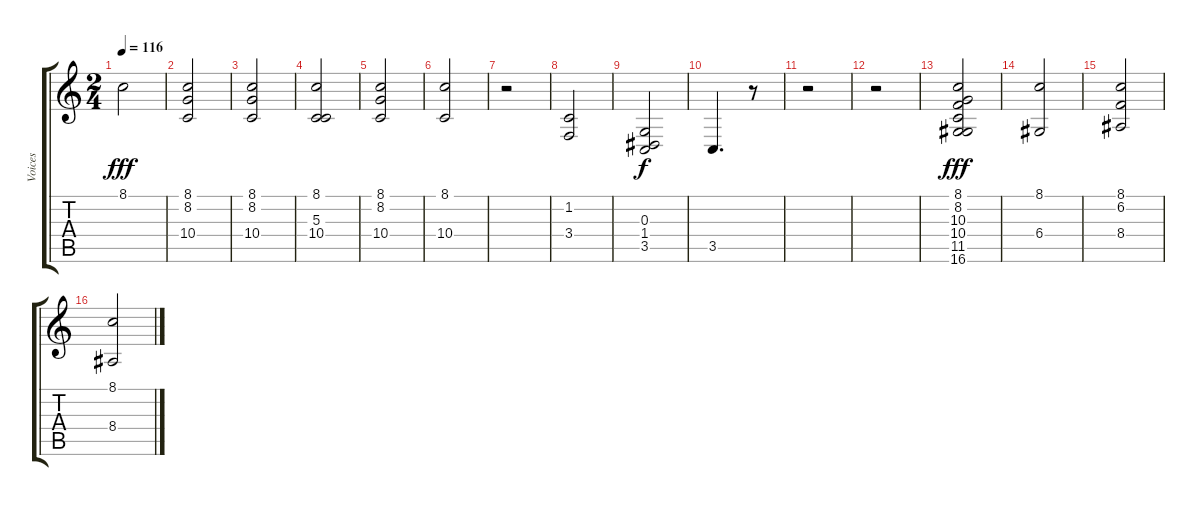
\track ("Voices" "Voices") {instrument lead6voice}
\staff {score tabs}
\tuning (E4 B3 G3 D3 A2 E2) {hide}
\ts (2 4)
\tempo 116
\clef g2
\ks c
8.1.2{dy fff} |
(8.1 8.2 10.4).2 |
(8.1 8.2 10.4).2 |
(8.1 5.3 10.4).2 |
(8.1 8.2 10.4).2 |
(8.1 10.4).2 |
r.2 |
(1.2 3.4).2 |
(0.3 1.4 3.5).2{dy f} |
3.5.4{d} r.8 |
r.2 |
r.2 |
(8.1 8.2 10.3 10.4 11.5 16.6).2{dy fff} |
(8.1 6.4).2 |
(8.1 6.2 8.4).2 |
(8.1 8.4).2
